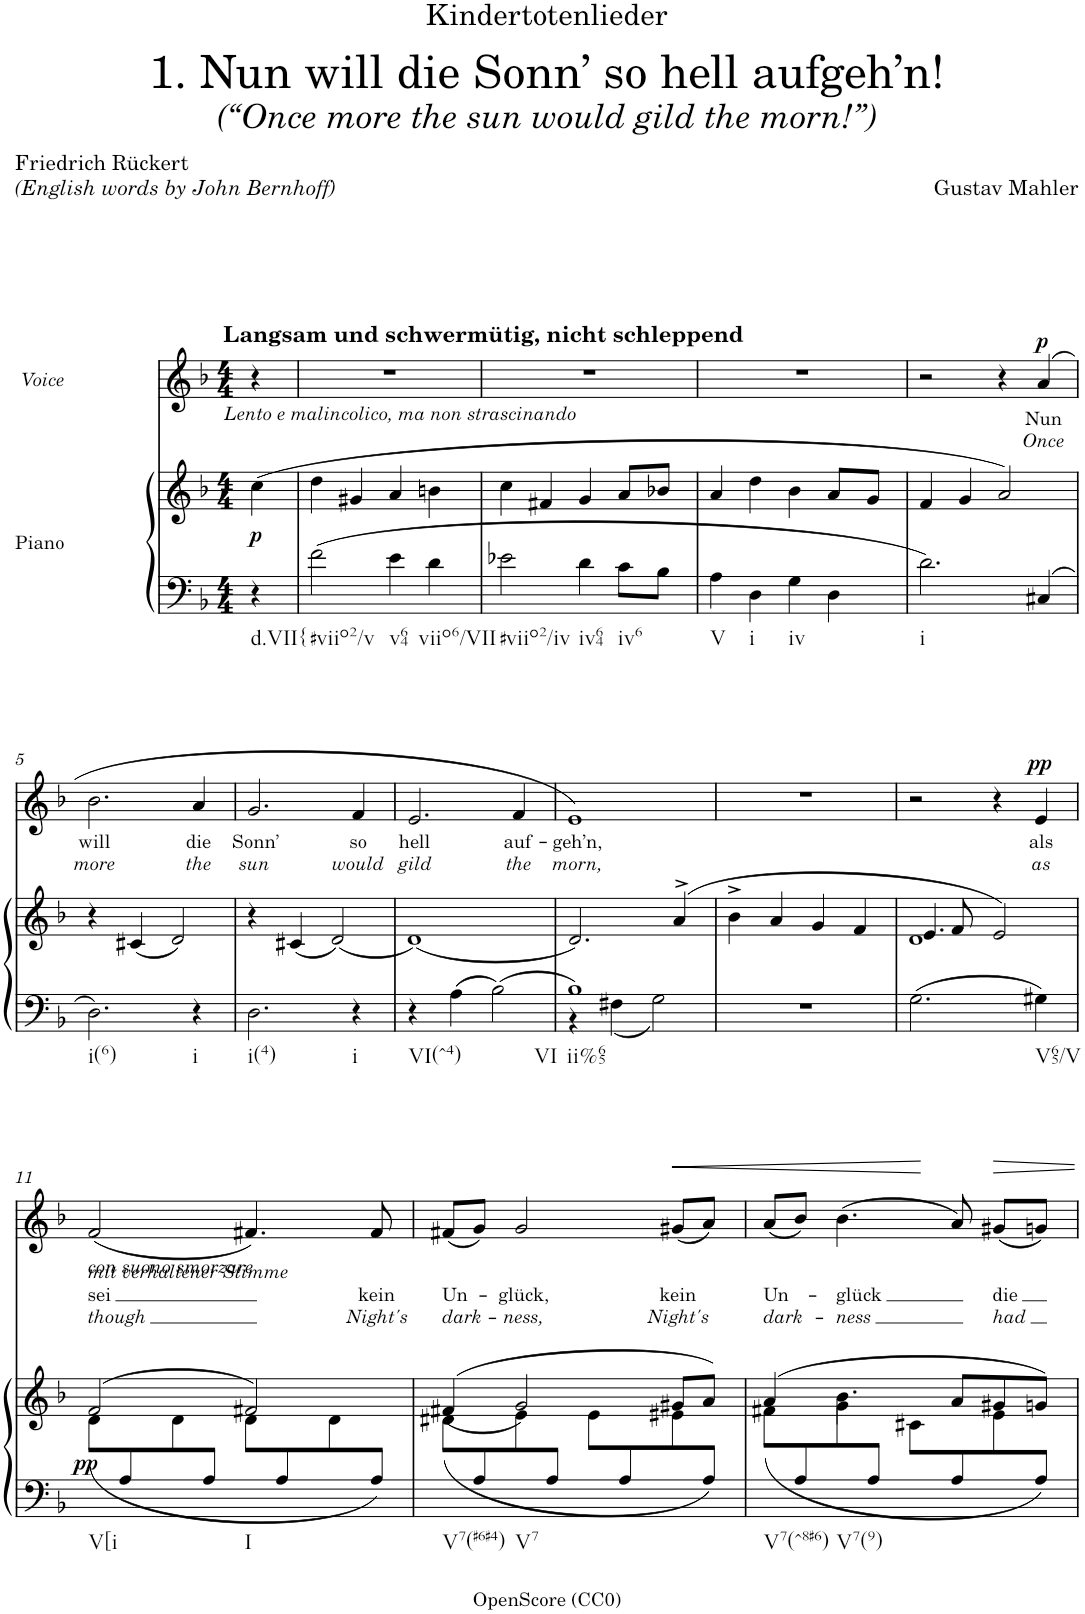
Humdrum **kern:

**kern	**kern	**dynam	**kern	**text	**text	**dynam
*part2	*part2	*part2	*part1	*part1	*part1	*part1
*staff3	*staff2	*staff2/3	*staff1	*staff1	*staff1	*staff1
*I"Piano	*	*	*I"Voice	*	*	*
*I'Pno	*	*	*	*	*	*
*clefF4	*clefG2	*	*clefG2	*	*	*
*k[b-]	*k[b-]	*	*k[b-]	*	*	*
*M4/4	*M4/4	*	*M4/4	*	*	*
=	=	=	=	=	=	=
!	!	!	!LO:TX:a:B:t=Langsam und schwermütig, nicht schleppend	!	!	!
!	!	!	!LO:TX:b:i:t=Lento e malincolico, ma non strascinando	!	!	!
!LO:TX:b:t=d.VII{	!	!	!	!	!	!
!	!	!LO:DY:b	!	!	!	!
4r	(4cc\	p	4r	.	.	.
=1	=1	=1	=1	=1	=1	=1
!LO:TX:b:t=#viio2/v	!	!	!	!	!	!
2f\	4dd\	.	1r	.	.	.
.	4g#X/	.	.	.	.	.
!LO:TX:b:t=v64	!	!	!	!	!	!
4e\	4a/	.	.	.	.	.
!LO:TX:b:t=viio6/VII	!	!	!	!	!	!
4d\	4bn\	.	.	.	.	.
=2	=2	=2	=2	=2	=2	=2
!LO:TX:b:t=#viio2/iv	!	!	!	!	!	!
2e-X\	4cc\	.	1r	.	.	.
.	4f#X/	.	.	.	.	.
!LO:TX:b:t=iv64	!	!	!	!	!	!
4d\	4g/	.	.	.	.	.
!LO:TX:b:t=iv6	!	!	!	!	!	!
8c\L	8a/L	.	.	.	.	.
8B-\J	8b-X/J	.	.	.	.	.
=3	=3	=3	=3	=3	=3	=3
!LO:TX:b:t=V	!	!	!	!	!	!
4A\	4a/	.	1r	.	.	.
!LO:TX:b:t=i	!	!	!	!	!	!
4D\	4dd\	.	.	.	.	.
!LO:TX:b:t=iv	!	!	!	!	!	!
4G\	4b-\	.	.	.	.	.
4D\	8a/L	.	.	.	.	.
.	8g/J	.	.	.	.	.
=4	=4	=4	=4	=4	=4	=4
!LO:TX:b:t=i	!	!	!	!	!	!
2.d\	4f/	.	2r	.	.	.
.	4g/	.	.	.	.	.
.	2a/)	.	4r	.	.	.
!	!	!	!	!LO:LY:b	!LO:LY:b	!LO:DY:a
4C#X/	.	.	(4a/	Nun	Once	p
!!LO:LB:g=z
=5	=5	=5	=5	=5	=5	=5
!LO:TX:b:t=i(6)	!	!	!	!	!	!
!	!	!	!	!LO:LY:b	!LO:LY:b	!
2.D\	4r	.	2.b-\	will	more	.
.	(4c#X/	.	.	.	.	.
.	2d/)	.	.	.	.	.
!LO:TX:b:t=i	!	!	!	!	!	!
!	!	!	!	!LO:LY:b	!LO:LY:b	!
4r	.	.	4a/	die	the	.
=6	=6	=6	=6	=6	=6	=6
!LO:TX:b:t=i(4)	!	!	!	!	!	!
!	!	!	!	!LO:LY:b	!LO:LY:b	!
2.D\	4r	.	2.g/	Sonn’	sun	.
.	(4c#X/	.	.	.	.	.
.	(2d/)	.	.	.	.	.
!LO:TX:b:t=i	!	!	!	!	!	!
!	!	!	!	!LO:LY:b	!LO:LY:b	!
4r	.	.	4f/	so	would	.
=7	=7	=7	=7	=7	=7	=7
!LO:TX:b:t=VI(^4)	!	!	!	!	!	!
!	!	!	!	!LO:LY:b	!LO:LY:b	!
4r	(1d)	.	2.e/	hell	gild	.
4A\	.	.	.	.	.	.
!LO:TX:b:t=VI	!	!	!	!	!	!
2B-\	.	.	.	.	.	.
!	!	!	!	!LO:LY:b	!LO:LY:b	!
.	.	.	4f/	auf-	the	.
=8	=8	=8	=8	=8	=8	=8
*^	*	*	*	*	*	*
!LO:TX:b:t=ii%65	!	!	!	!	!	!	!
!	!	!	!	!	!LO:LY:b	!LO:LY:b	!
1B-	4r	2.d/)	.	1e)	-geh’n,	morn,	.
.	4F#X\	.	.	.	.	.	.
.	2G\	.	.	.	.	.	.
.	.	(4a^>/	.	.	.	.	.
*v	*v	*	*	*	*	*	*
=9	=9	=9	=9	=9	=9	=9
1r	4b-^\	.	1r	.	.	.
.	4a/	.	.	.	.	.
.	4g/	.	.	.	.	.
.	4f/	.	.	.	.	.
=10	=10	=10	=10	=10	=10	=10
*	*^	*	*	*	*	*
2.G\	4.e/	1d	.	2r	.	.	.
.	8f/	.	.	.	.	.	.
.	2e/)	.	.	4r	.	.	.
!LO:TX:b:t=V65/V	!	!	!	!	!	!	!
!	!	!	!	!	!LO:LY:b	!LO:LY:b	!LO:DY:a
4G#X\	.	.	.	4e/	als	as	pp
!!LO:LB:g=z
=11	=11	=11	=11	=11	=11	=11	=11
!	!	!	!	!LO:TX:b:i:t=con suono smorzare	!	!	!
!	!	!	!	!LO:TX:b:i:t=mit verhaltener Stimme	!	!	!
!LO:TX:b:t=V[i	!	!	!	!	!	!	!
!	!	!	!LO:DY:b	!	!LO:LY:b	!LO:LY:b	!
8ryy	(>2f/	(<8d\L	pp	(2f/	sei	though	.
8A/	.	8ryy	.	.	.	.	.
8ryy	.	8d\	.	.	.	.	.
8A/J	.	8ryy	.	.	.	.	.
!LO:TX:b:t=I	!	!	!	!	!	!	!
8ryy	2f#X/)	8d\L	.	4.f#X/)	.	.	.
8A/	.	8ryy	.	.	.	.	.
8ryy	.	8d\	.	.	.	.	.
!	!	!	!	!	!LO:LY:b	!LO:LY:b	!
8A/J)	.	8ryy	.	8f#/	kein	Night's	.
=12	=12	=12	=12	=12	=12	=12	=12
!LO:TX:b:t=V7(#6#4)	!	!	!	!	!	!	!
!	!	!	!	!	!LO:LY:b	!LO:LY:b	!
8ryy	((>4f#X/	(<8d#X\L	.	(8f#X/L	Un-	dark-	.
8A/	.	8ryy	.	8g/J)	.	.	.
!LO:TX:b:t=V7	!	!	!	!	!	!	!
!	!	!	!	!	!LO:LY:b	!LO:LY:b	!
8ryy	2g/)	8e\	.	2g/	-glück,	-ness,	.
8A/J	.	8ryy	.	.	.	.	.
8ryy	.	8e\L	.	.	.	.	.
8A/	.	8ryy	.	.	.	.	.
!	!	!	!	!	!LO:LY:b	!LO:LY:b	!LO:HP:b
8ryy	8g#X/L	8e#X\	.	(8g#X/L	kein	Night's	<
8A/J)	8a/J)	8ryy	.	8a/J)	.	.	.
=13	=13	=13	=13	=13	=13	=13	=13
!LO:TX:b:t=V7(^8#6)	!	!	!	!	!	!	!
!	!	!	!	!	!LO:LY:b	!LO:LY:b	!
8ryy	(4a/	(<8f#X\L	.	(8a/L	Un-	dark-	.
8A/	.	8ryy	.	8b-/J)	.	.	.
!LO:TX:b:t=V7(9)	!	!	!	!	!	!	!
!	!	!	!	!	!LO:LY:b	!LO:LY:b	!
8ryy	4.b-\	8g\	.	(4.b-\	-glück	-ness	.
8A/J	.	8ryy	.	.	.	.	.
8ryy	.	8c#X\L	.	.	.	.	.
8A/	8a/L	8ryy	.	8a/)	.	.	[
!	!	!	!	!	!LO:LY:b	!LO:LY:b	!
8ryy	8g#X/	8e\	.	(8g#X/L	die	had	.
8A/J)	8gn/J)	8ryy	.	8gn/J)	.	.	.
*	*v	*v	*	*	*	*	*
=	=	=	=	=	=	=
*-	*-	*-	*-	*-	*-	*-
